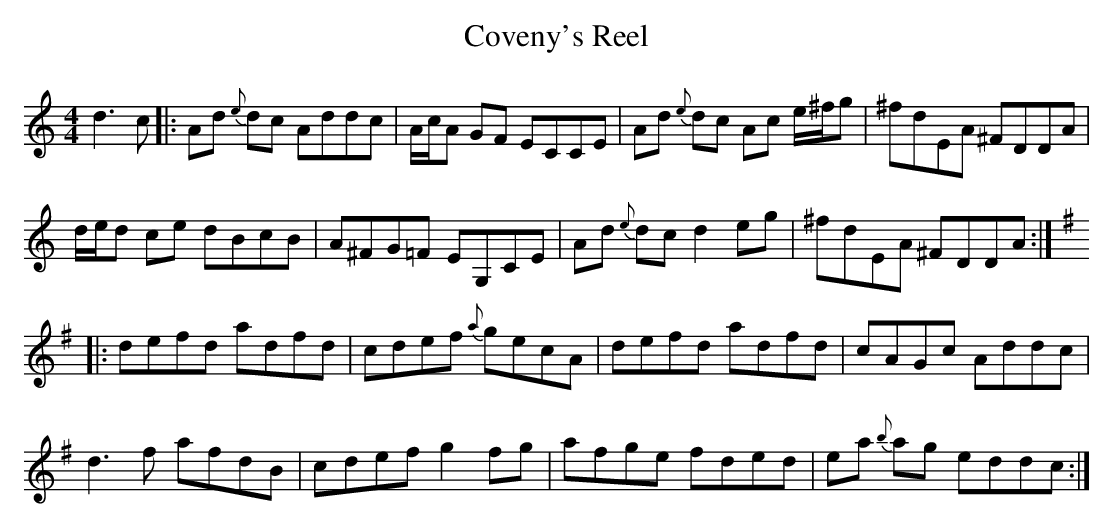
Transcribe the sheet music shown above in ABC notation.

X:1
T:Coveny's Reel
M:4/4
L:1/8
K:Amin
d3c|:Ad {e}dc Addc|A/c/A GF ECCE|Ad {e}dc Ac e/^f/g|^fdEA ^FDDA|
d/e/d ce dBcB|A^FG=F EG,CE|Ad {e}dc d2 eg|^fdEA ^FDDA:|
K:Ador
|:defd adfd|cdef {a}gecA|defd adfd|cAGc Addc|
d3f afdB|cdef g2 fg|afge fded|ea {b}ag eddc:|
